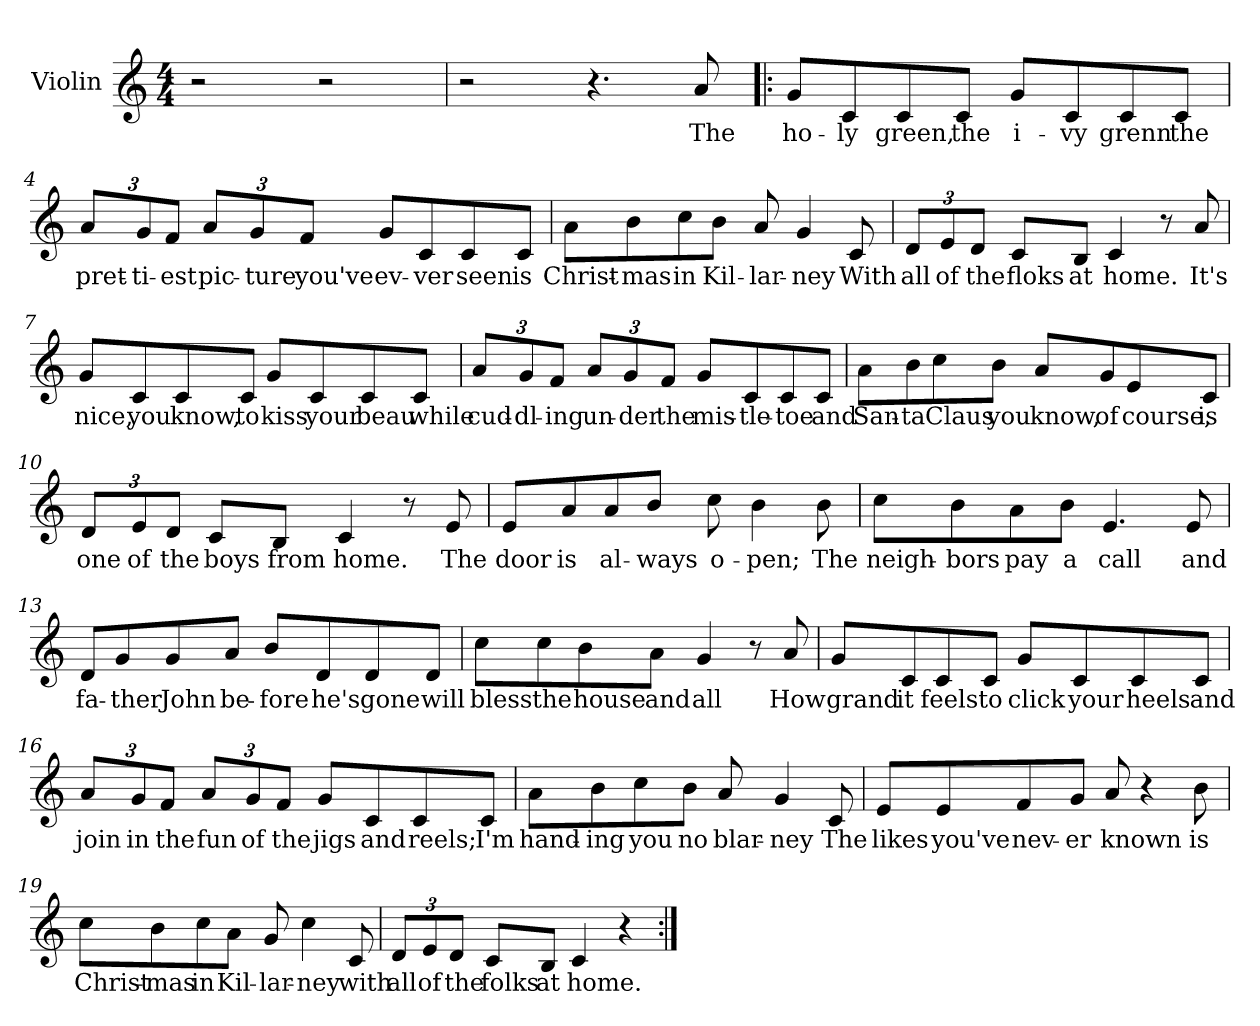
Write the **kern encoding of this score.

**kern	**text
*part1	*part1
*staff1	*staff1
*I"Violin	*
*I'Vln	*
*clefG2	*
*k[]	*
*C:	*
*M4/4	*
=1	=1
2r	.
2r	.
=2	=2
2r	.
4.r	.
8a/	The
!!LO:LB:g=z
=3!|:	=3!|:
8g/L	ho-
8c/	-ly
8c/	green,
8c/J	the
8g/L	i-
8c/	-vy
8c/	grenn
8c/J	the
=4	=4
*Xbrackettup	*
12a/L	pret-
12g/	-ti-
12f/J	-est
12a/L	pic-
12g/	-ture
12f/J	you've
8g/L	ev-
8c/	-ver
8c/	seen
8c/J	is
!!LO:LB:g=z
=5	=5
8a\L	Christ-
8b\	-mas
8cc\	in
8b\J	Kil-
8a/	-lar-
4g/	-ney
8c/	With
=6	=6
12d/L	all
12e/	of
12d/J	the
8c/L	floks
8B/J	at
4c/	home.
8r	.
8a/	It's
!!LO:LB:g=z
=7	=7
8g/L	nice,
8c/	you
8c/	know,
8c/J	to
8g/L	kiss
8c/	your
8c/	beau
8c/J	while
=8	=8
12a/L	cud-
12g/	-dl-
12f/J	-ing
12a/L	un-
12g/	-der
12f/J	the
8g/L	mis-
8c/	-tle-
8c/	-toe
8c/J	and
!!LO:LB:g=z
=9	=9
8a\L	San-
8b\	-ta
8cc\	Claus
8b\J	you
8a/L	know,
8g/	of
8e/	course,
8c/J	is
=10	=10
12d/L	one
12e/	of
12d/J	the
8c/L	boys
8B/J	from
4c/	home.
8r	.
8e/	The
!!LO:LB:g=z
=11	=11
8e/L	door
8a/	is
8a/	al-
8b/J	-ways
8cc\	o-
4b\	pen;
8b\	The
=12	=12
8cc\L	neigh-
8b\	-bors
8a\	pay
8b\J	a
4.e/	call
8e/	and
!!LO:LB:g=z
=13	=13
8d/L	fa-
8g/	-ther
8g/	John
8a/J	be-
8b/L	-fore
8d/	he's
8d/	gone
8d/J	will
=14	=14
8cc\L	bless
8cc\	the
8b\	house
8a\J	and
4g/	all
8r	.
8a/	How
!!LO:LB:g=z
=15	=15
8g/L	grand
8c/	it
8c/	feels
8c/J	to
8g/L	click
8c/	your
8c/	heels
8c/J	and
=16	=16
12a/L	join
12g/	in
12f/J	the
12a/L	fun
12g/	of
12f/J	the
8g/L	jigs
8c/	and
8c/	reels;
8c/J	I'm
!!LO:LB:g=z
=17	=17
8a\L	hand-
8b\	-ing
8cc\	you
8b\J	no
8a/	blar-
4g/	-ney
8c/	The
=18	=18
8e/L	likes
8e/	you've
8f/	nev-
8g/J	-er
8a/	known
4r	.
8b\	is
!!LO:LB:g=z
=19	=19
8cc\L	Christ-
8b\	-mas
8cc\	in
8a\J	Kil-
8g/	-lar-
4cc\	-ney
8c/	with
=20	=20
12d/L	all
12e/	of
12d/J	the
8c/L	folks
8B/J	at
4c/	home.
4r	.
=:|!	=:|!
*-	*-
